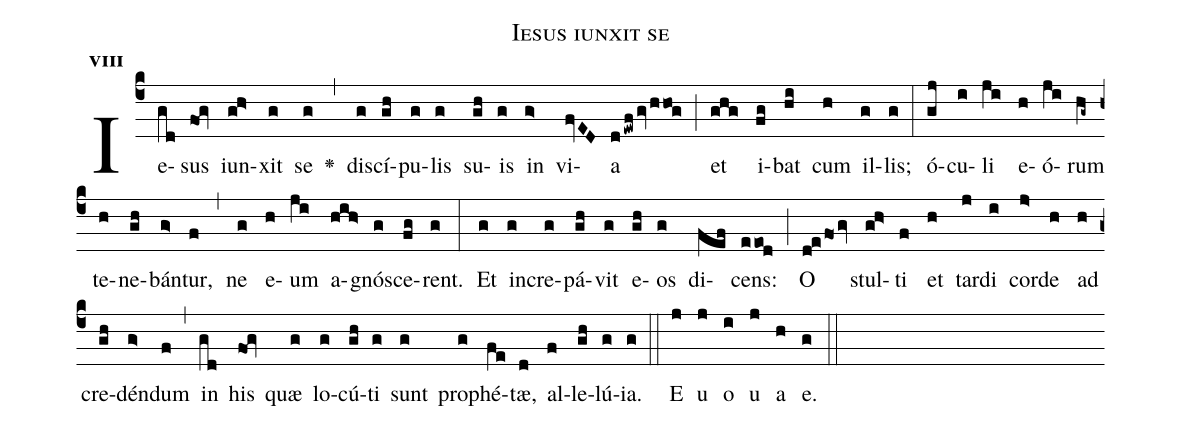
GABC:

name:Iesus iunxit se;
office-part:Antiphona;
mode:8;
%%
initial-style: 1;
name: Iesus iunxit se
book: Antiphonae & Responsoria/Tomus II, p. 181;
occasion: Hebdomada III Paschae Dominica;
office-part: Vesperae II Ant E;
user-notes: ;
commentary: ;
annotation: 8g;
centering-scheme: english;
fontsize: 12;
font: OFLSortsMillGoudy;
height: 11;
width: 4.5;
%%
(c4)Ie(gd)sus(fog) iun(gh>)xit(g) se(g) <v>\greheightstar</v>(,) di(g)scí(gh)pu(g)lis(g) su(gh)is(g) in(g>) vi(fvED)a(dewfgvhhog) (;) et(ghg) i(fg)bat(hi) cum(h) il(g)lis;(g) (:) ó(gj)cu(i)li(ji) e(h)ó(ji)rum(hg~) te(h)ne(gh)bán(g>)tur,(f) (,) ne(g) e(h)um(ji) a(hih>)gnó(g)sce(fg)rent.(g) (:) Et(g) in(g)cre(g)pá(gh)vit(g) e(gh)os(g) di(fef)cens:(eeod) (;) O(d!efogv) stul(gh>)ti(f) et(h) tar(j)di(i) cor(j>)de(h) ad(h) cre(gh)dén(g>)dum(f) (,) in(gd) his(fog) quæ(g) lo(g)cú(gh)ti(g) sunt(g) pro(g)phé(fe)tæ,(d) al(f)le(gh)lú(g)ia.(g) (::)
E(j) u(j) o(i) u(j) a(h) e.(g) (::)
